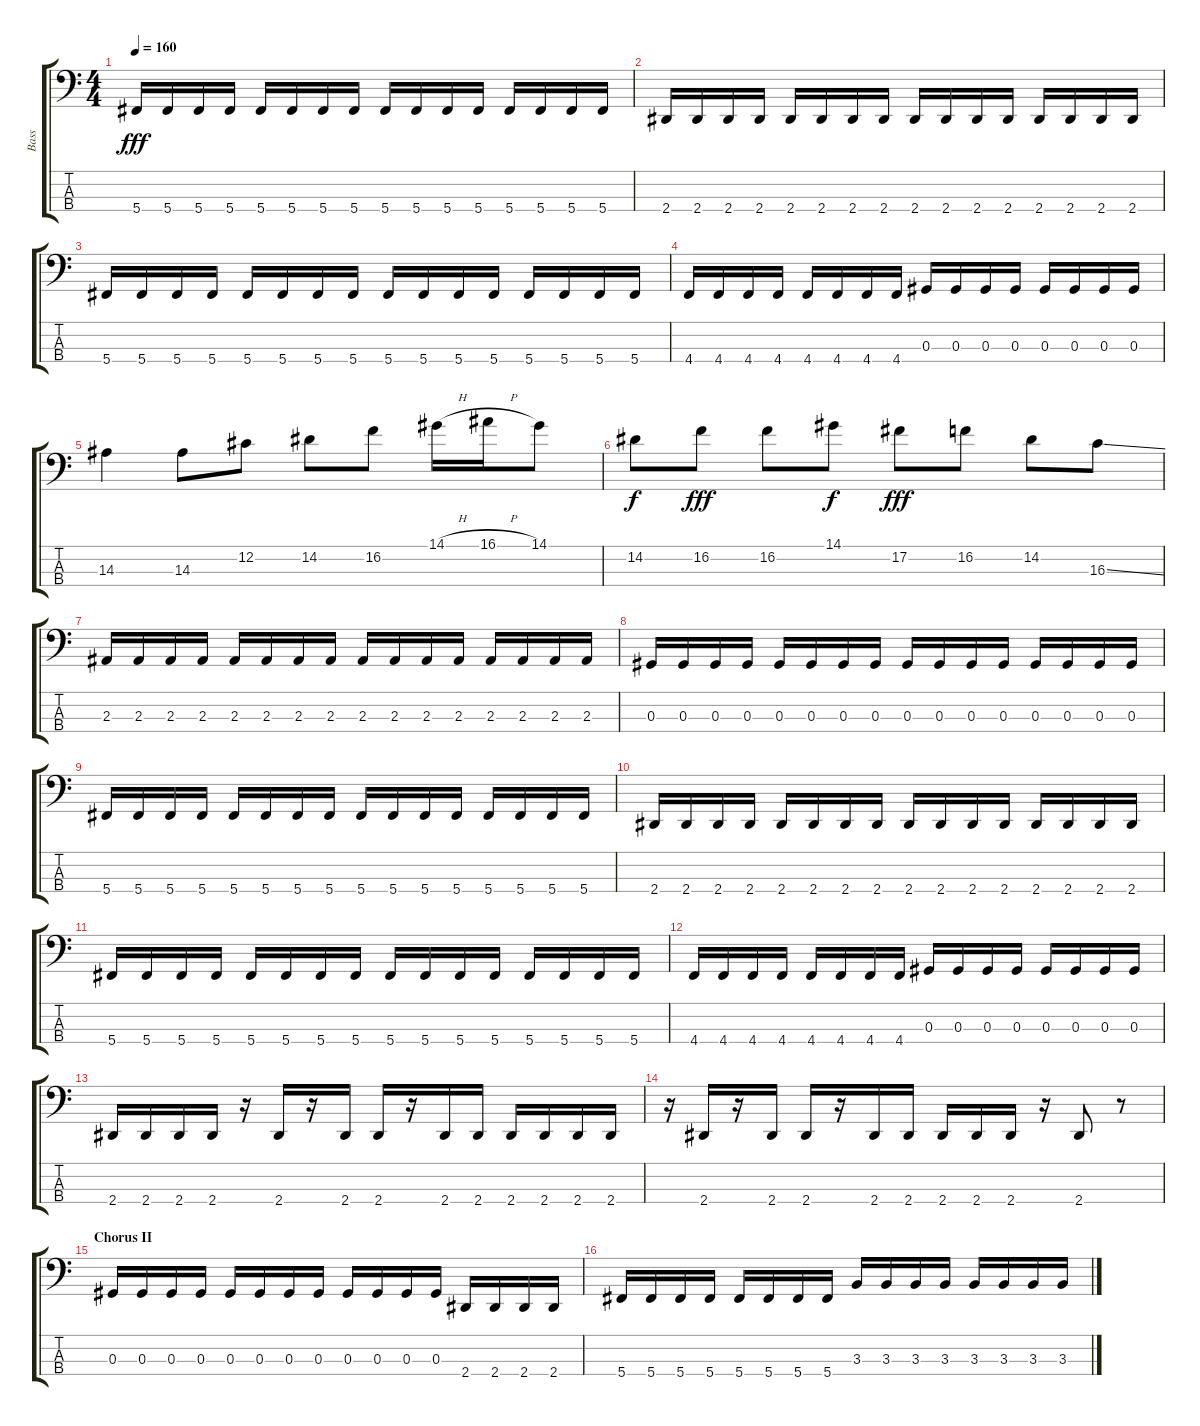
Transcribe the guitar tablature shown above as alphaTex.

\track ("Bass" "Bass") {instrument electricbasspick}
\staff {score tabs}
\tuning (Gb2 Db2 Ab1 Db1) {hide}
\ts (4 4)
\tempo 160
\clef f4
\ks c
5.4.16{dy fff} 5.4.16 5.4.16 5.4.16 5.4.16 5.4.16 5.4.16 5.4.16 5.4.16 5.4.16 5.4.16 5.4.16 5.4.16 5.4.16 5.4.16 5.4.16 |
2.4.16 2.4.16 2.4.16 2.4.16 2.4.16 2.4.16 2.4.16 2.4.16 2.4.16 2.4.16 2.4.16 2.4.16 2.4.16 2.4.16 2.4.16 2.4.16 |
5.4.16 5.4.16 5.4.16 5.4.16 5.4.16 5.4.16 5.4.16 5.4.16 5.4.16 5.4.16 5.4.16 5.4.16 5.4.16 5.4.16 5.4.16 5.4.16 |
4.4.16 4.4.16 4.4.16 4.4.16 4.4.16 4.4.16 4.4.16 4.4.16 0.3.16 0.3.16 0.3.16 0.3.16 0.3.16 0.3.16 0.3.16 0.3.16 |
14.3.4 14.3.8 12.2.8 14.2.8 16.2.8 14.1{h}.16 16.1{h}.16 14.1.8 |
14.2.8{dy f} 16.2.8{dy fff} 16.2.8 14.1.8{dy f} 17.2.8{dy fff} 16.2.8 14.2.8 16.3{ss}.8 |
2.3.16 2.3.16 2.3.16 2.3.16 2.3.16 2.3.16 2.3.16 2.3.16 2.3.16 2.3.16 2.3.16 2.3.16 2.3.16 2.3.16 2.3.16 2.3.16 |
0.3.16 0.3.16 0.3.16 0.3.16 0.3.16 0.3.16 0.3.16 0.3.16 0.3.16 0.3.16 0.3.16 0.3.16 0.3.16 0.3.16 0.3.16 0.3.16 |
5.4.16 5.4.16 5.4.16 5.4.16 5.4.16 5.4.16 5.4.16 5.4.16 5.4.16 5.4.16 5.4.16 5.4.16 5.4.16 5.4.16 5.4.16 5.4.16 |
2.4.16 2.4.16 2.4.16 2.4.16 2.4.16 2.4.16 2.4.16 2.4.16 2.4.16 2.4.16 2.4.16 2.4.16 2.4.16 2.4.16 2.4.16 2.4.16 |
5.4.16 5.4.16 5.4.16 5.4.16 5.4.16 5.4.16 5.4.16 5.4.16 5.4.16 5.4.16 5.4.16 5.4.16 5.4.16 5.4.16 5.4.16 5.4.16 |
4.4.16 4.4.16 4.4.16 4.4.16 4.4.16 4.4.16 4.4.16 4.4.16 0.3.16 0.3.16 0.3.16 0.3.16 0.3.16 0.3.16 0.3.16 0.3.16 |
2.4.16 2.4.16 2.4.16 2.4.16 r.16 2.4.16 r.16 2.4.16 2.4.16 r.16 2.4.16 2.4.16 2.4.16 2.4.16 2.4.16 2.4.16 |
r.16 2.4.16 r.16 2.4.16 2.4.16 r.16 2.4.16 2.4.16 2.4.16 2.4.16 2.4.16 r.16 2.4.8 r.8 |
\section ("" "Chorus II")
0.3.16 0.3.16 0.3.16 0.3.16 0.3.16 0.3.16 0.3.16 0.3.16 0.3.16 0.3.16 0.3.16 0.3.16 2.4.16 2.4.16 2.4.16 2.4.16 |
5.4.16 5.4.16 5.4.16 5.4.16 5.4.16 5.4.16 5.4.16 5.4.16 3.3.16 3.3.16 3.3.16 3.3.16 3.3.16 3.3.16 3.3.16 3.3.16
